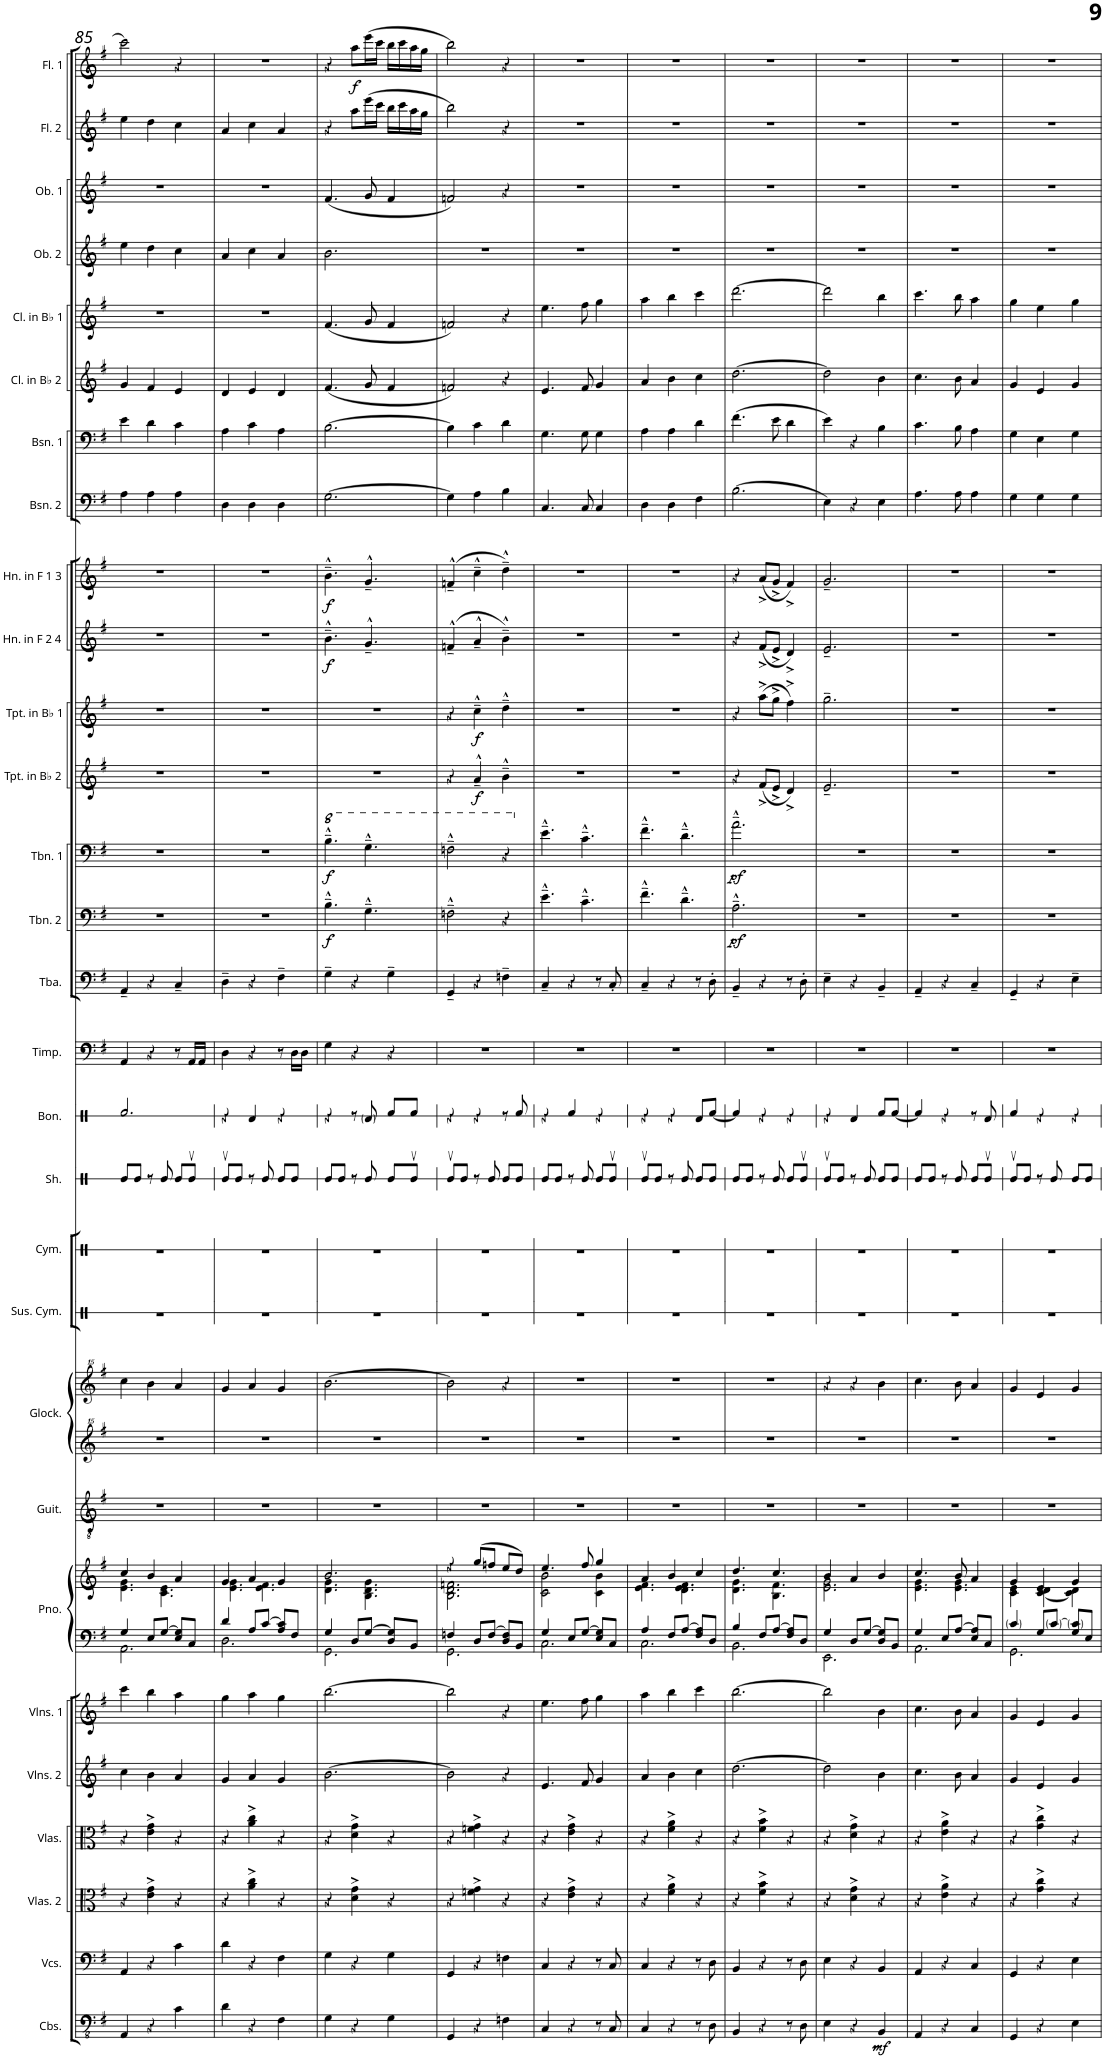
**kern	**dynam	**kern	**kern	**kern	**kern	**kern	**kern	**kern	**kern	**kern	**kern	**kern	**kern	**kern	**kern	**kern	**kern	**kern	**dynam	**kern	**dynam	**kern	**dynam	**kern	**dynam	**kern	**dynam	**kern	**dynam	**kern	**kern	**kern	**kern	**kern	**kern	**kern	**kern	**dynam
*part29	*part29	*part28	*part27	*part26	*part25	*part24	*part23	*part23	*part22	*part21	*part21	*part20	*part19	*part18	*part17	*part16	*part15	*part14	*part14	*part13	*part13	*part12	*part12	*part11	*part11	*part10	*part10	*part9	*part9	*part8	*part7	*part6	*part5	*part4	*part3	*part2	*part1	*part1
*staff31	*staff31	*staff30	*staff29	*staff28	*staff27	*staff26	*staff25	*staff24	*staff23	*staff22	*staff21	*staff20	*staff19	*staff18	*staff17	*staff16	*staff15	*staff14	*staff14	*staff13	*staff13	*staff12	*staff12	*staff11	*staff11	*staff10	*staff10	*staff9	*staff9	*staff8	*staff7	*staff6	*staff5	*staff4	*staff3	*staff2	*staff1	*staff1
*I"Contrabasses	*	*I"Violoncellos	*I"Violas 2	*I"Violas	*I"Violins 2	*I"Violins 1	*I"Piano	*	*I"Classical Guitar	*I"Glockenspiel	*	*I"Suspended Cymbal	*I"Cymbals	*I"Shaker	*I"Bongos	*I"Timpani	*I"Tuba	*I"Trombone 2	*	*I"Trombone 1	*	*I"Trumpet in Bb 2	*	*I"Trumpet in Bb 1	*	*I"Horn in F 2 &amp; 4	*	*I"Horn in F 1 &amp; 3	*	*I"Bassoon 2	*I"Bassoon 1	*I"Clarinet in Bb 2	*I"Clarinet in Bb 1	*I"Oboe 2	*I"Oboe 1	*I"Flute 2	*I"Flute 1	*
*I'Cbs.	*	*I'Vcs.	*I'Vlas. 2	*I'Vlas.	*I'Vlns. 2	*I'Vlns. 1	*I'Pno.	*	*I'Guit.	*I'Glock.	*	*I'Sus. Cym.	*I'Cym.	*I'Sh.	*I'Bon.	*I'Timp.	*I'Tba.	*I'Tbn. 2	*	*I'Tbn. 1	*	*I'Tpt. in Bb 2	*	*I'Tpt. in Bb 1	*	*I'Hn. in F 2 4	*	*I'Hn. in F 1 3	*	*I'Bsn. 2	*I'Bsn. 1	*I'Cl. in Bb 2	*I'Cl. in Bb 1	*I'Ob. 2	*I'Ob. 1	*I'Fl. 2	*I'Fl. 1	*
!!LO:PB:g=z
*clefFv4	*	*clefF4	*clefC3	*clefC3	*clefG2	*clefG2	*clefF4	*clefG2	*clefGv2	*clefG^^2	*clefG^^2	*clefX	*clefX	*clefX	*clefX	*clefF4	*clefF4	*clefF4	*	*clefF4	*	*clefG2	*	*clefG2	*	*clefG2	*	*clefG2	*	*clefF4	*clefF4	*clefG2	*clefG2	*clefG2	*clefG2	*clefG2	*clefG2	*
*	*	*	*	*	*	*	*	*	*	*	*	*	*	*	*	*	*	*	*	*	*	*Trd1c2	*	*Trd1c2	*	*Trd4c7	*	*Trd4c7	*	*	*	*Trd1c2	*Trd1c2	*	*	*	*	*
*k[f#]	*	*k[f#]	*k[f#]	*k[f#]	*k[f#]	*k[f#]	*k[f#]	*k[f#]	*k[f#]	*k[f#]	*k[f#]	*k[]	*k[]	*k[]	*k[]	*k[f#]	*k[f#]	*k[f#]	*	*k[f#]	*	*k[f#]	*	*k[f#]	*	*k[f#]	*	*k[f#]	*	*k[f#]	*k[f#]	*k[f#]	*k[f#]	*k[f#]	*k[f#]	*k[f#]	*k[f#]	*
*M3/4	*	*M3/4	*M3/4	*M3/4	*M3/4	*M3/4	*M3/4	*M3/4	*M3/4	*M3/4	*M3/4	*M3/4	*M3/4	*M3/4	*M3/4	*M3/4	*M3/4	*M3/4	*	*M3/4	*	*M3/4	*	*M3/4	*	*M3/4	*	*M3/4	*	*M3/4	*M3/4	*M3/4	*M3/4	*M3/4	*M3/4	*M3/4	*M3/4	*
=85	=85	=85	=85	=85	=85	=85	=85	=85	=85	=85	=85	=85	=85	=85	=85	=85	=85	=85	=85	=85	=85	=85	=85	=85	=85	=85	=85	=85	=85	=85	=85	=85	=85	=85	=85	=85	=85	=85
*	*	*	*	*	*	*	*^	*^	*	*	*	*	*	*	*	*	*	*	*	*	*	*	*	*	*	*	*	*	*	*	*	*	*	*	*	*	*	*
4AAA/	.	4AA/	4r	4r	4cc\	4ccc\	4G/	2.AA\	4cc/	4.e\ 4.g\	2.r	2.r	4cccc\	2.r	2.r	8Re/L	2.Rf/	4AA/	4AA~/	2.r	.	2.r	.	2.r	.	2.r	.	2.r	.	2.r	.	4A\	4e\	4g/	2.r	4ee\	2.r	4ee\	2ccc\	.
.	.	.	.	.	.	.	.	.	.	.	.	.	.	.	.	8Re/J	.	.	.	.	.	.	.	.	.	.	.	.	.	.	.	.	.	.	.	.	.	.	.	.
4r	.	4r	4e\^ 4g\^	4e\^ 4g\^	4b\	4bb\	8E/L	.	4b/	.	.	.	4bbb\	.	.	8r	.	4r	4r	.	.	.	.	.	.	.	.	.	.	.	.	4A\	4d\	4f#/	.	4dd\	.	4dd\	.	.
.	.	.	.	.	.	.	[8G/J	.	.	4.c\ 4.e\	.	.	.	.	.	8Re/	.	.	.	.	.	.	.	.	.	.	.	.	.	.	.	.	.	.	.	.	.	.	.	.
4C\	.	4c\	4r	4r	4a/	4aa\	8E/ 8G/]L	.	4a/	.	.	.	4aaa/	.	.	8Re/L	.	8r	4C~/	.	.	.	.	.	.	.	.	.	.	.	.	4A\	4c\	4e/	.	4cc\	.	4cc\	4r	.
.	.	.	.	.	.	.	8C/J	.	.	.	.	.	.	.	.	8Rev/J	.	16AA/LL	.	.	.	.	.	.	.	.	.	.	.	.	.	.	.	.	.	.	.	.	.	.
.	.	.	.	.	.	.	.	.	.	.	.	.	.	.	.	.	.	16AA/JJ	.	.	.	.	.	.	.	.	.	.	.	.	.	.	.	.	.	.	.	.	.	.
=86	=86	=86	=86	=86	=86	=86	=86	=86	=86	=86	=86	=86	=86	=86	=86	=86	=86	=86	=86	=86	=86	=86	=86	=86	=86	=86	=86	=86	=86	=86	=86	=86	=86	=86	=86	=86	=86	=86	=86	=86
4D\	.	4d\	4r	4r	4g/	4gg\	4d/	2.D\	4g/	4.e\ 4.g\	2.r	2.r	4ggg/	2.r	2.r	8Rev/L	4r	4D\	4D~\	2.r	.	2.r	.	2.r	.	2.r	.	2.r	.	2.r	.	4D\	4A\	4d/	2.r	4a/	2.r	4a/	2.r	.
.	.	.	.	.	.	.	.	.	.	.	.	.	.	.	.	8Re/J	.	.	.	.	.	.	.	.	.	.	.	.	.	.	.	.	.	.	.	.	.	.	.	.
4r	.	4r	4a\^ 4cc\^	4a\^ 4cc\^	4a/	4aa\	8A/L	.	4a/	.	.	.	4aaa/	.	.	8r	4Rd/	4r	4r	.	.	.	.	.	.	.	.	.	.	.	.	4D\	4c\	4e/	.	4cc\	.	4cc\	.	.
.	.	.	.	.	.	.	[8c/J	.	.	4.e\ 4.f#\	.	.	.	.	.	8Re/	.	.	.	.	.	.	.	.	.	.	.	.	.	.	.	.	.	.	.	.	.	.	.	.
4FF#\	.	4F#\	4r	4r	4g/	4gg\	8A/ 8c/]L	.	4g/	.	.	.	4ggg/	.	.	8Re/L	4r	8r	4F#~\	.	.	.	.	.	.	.	.	.	.	.	.	4D\	4A\	4d/	.	4a/	.	4a/	.	.
.	.	.	.	.	.	.	8F#/J	.	.	.	.	.	.	.	.	8Re/J	.	16D\LL	.	.	.	.	.	.	.	.	.	.	.	.	.	.	.	.	.	.	.	.	.	.
.	.	.	.	.	.	.	.	.	.	.	.	.	.	.	.	.	.	16D\JJ	.	.	.	.	.	.	.	.	.	.	.	.	.	.	.	.	.	.	.	.	.	.
=87	=87	=87	=87	=87	=87	=87	=87	=87	=87	=87	=87	=87	=87	=87	=87	=87	=87	=87	=87	=87	=87	=87	=87	=87	=87	=87	=87	=87	=87	=87	=87	=87	=87	=87	=87	=87	=87	=87	=87	=87
*	*	*	*	*	*	*	*	*	*	*	*	*	*	*	*	*	*	*	*	*	*	*8va	*	*	*	*	*	*	*	*	*	*	*	*	*	*	*	*	*	*
!	!	!	!	!	!	!	!	!	!	!	!	!	!	!	!	!	!	!	!	!	!LO:DY:b	!	!LO:DY:b	!	!	!	!	!	!LO:DY:b	!	!LO:DY:b	!	!	!	!	!	!	!	!	!
4GG\	.	4G\	4r	4r	[2.b\	[2.bb\	4G/	2.GG\	2.b/	4.d\ 4.g\	2.r	2.r	[2.bbb\	2.r	2.r	8Re/L	4r	4G\	4G~\	4.B~^^\	f	4.b~^^\	f	2.r	.	2.r	.	4.b~^^\	f	4.b~^^\	f	[2.G\	[2.B\	(4.f#/	(4.f#/	2.b\	(4.f#/	4r	4r	.
.	.	.	.	.	.	.	.	.	.	.	.	.	.	.	.	8Re/J	.	.	.	.	.	.	.	.	.	.	.	.	.	.	.	.	.	.	.	.	.	.	.	.
!	!	!	!	!	!	!	!	!	!	!	!	!	!	!	!	!	!	!	!	!	!	!	!	!	!	!	!	!	!	!	!	!	!	!	!	!	!	!	!	!LO:DY:b
4r	.	4r	4d\^ 4g\^	4d\^ 4g\^	.	.	8D/L	.	.	.	.	.	.	.	.	8r	8r	4r	4r	.	.	.	.	.	.	.	.	.	.	.	.	.	.	.	.	.	.	8aa\L	8aa\L	f
.	.	.	.	.	.	.	[8G/J	.	.	4.B\ 4.d\ 4.g\	.	.	.	.	.	8Re/	8Rd/	.	.	4.G~^^\	.	4.g~^^\	.	.	.	.	.	4.g~^^/	.	4.g~^^/	.	.	.	8g/	8g/	.	8g/	(16eee\L	(16eee\L	.
.	.	.	.	.	.	.	.	.	.	.	.	.	.	.	.	.	.	.	.	.	.	.	.	.	.	.	.	.	.	.	.	.	.	.	.	.	.	16ccc\JJ	16ccc\JJ	.
4GG\	.	4G\	4r	4r	.	.	8D/ 8G/]L	.	.	.	.	.	.	.	.	8Re/L	8Rf/L	4r	4G~\	.	.	.	.	.	.	.	.	.	.	.	.	.	.	4f#/	4f#/	.	4f#/	16bb\LL	16bb\LL	.
.	.	.	.	.	.	.	.	.	.	.	.	.	.	.	.	.	.	.	.	.	.	.	.	.	.	.	.	.	.	.	.	.	.	.	.	.	.	16ccc\	16ccc\	.
.	.	.	.	.	.	.	8BB/J	.	.	.	.	.	.	.	.	8Rev/J	8Rf/J	.	.	.	.	.	.	.	.	.	.	.	.	.	.	.	.	.	.	.	.	16aa\	16aa\	.
.	.	.	.	.	.	.	.	.	.	.	.	.	.	.	.	.	.	.	.	.	.	.	.	.	.	.	.	.	.	.	.	.	.	.	.	.	.	16gg\JJ	16gg\JJ	.
=88	=88	=88	=88	=88	=88	=88	=88	=88	=88	=88	=88	=88	=88	=88	=88	=88	=88	=88	=88	=88	=88	=88	=88	=88	=88	=88	=88	=88	=88	=88	=88	=88	=88	=88	=88	=88	=88	=88	=88	=88
4GGG/	.	4GG/	4r	4r	2b\]	2bb\]	4Fn/	2.GG\	4r	2.B\ 2.d\ 2.fn\	2.r	2.r	2bbb\]	2.r	2.r	8Rev/L	4r	2.r	4GG~/	2Fn~^^\	.	2fn~^^\	.	4r	.	4r	.	(4fn~^^/	.	(4fn~^^/	.	4G\]	4B\]	2fn/)	2fn/)	2.r	2fn/)	2bb\)	2bb\)	.
.	.	.	.	.	.	.	.	.	.	.	.	.	.	.	.	8Re/J	.	.	.	.	.	.	.	.	.	.	.	.	.	.	.	.	.	.	.	.	.	.	.	.
!	!	!	!	!	!	!	!	!	!	!	!	!	!	!	!	!	!	!	!	!	!	!	!	!	!LO:DY:b	!	!LO:DY:b	!	!	!	!	!	!	!	!	!	!	!	!	!
4r	.	4r	4fn\^ 4g\^	4fn\^ 4g\^	.	.	8D/L	.	(8gg/L	.	.	.	.	.	.	8r	4r	.	4r	.	.	.	.	4a~^^/	f	4cc~^^\	f	4a~^^/	.	4cc~^^\	.	4A\	4c\	.	.	.	.	.	.	.
.	.	.	.	.	.	.	[8F/J	.	8ffn/J	.	.	.	.	.	.	8Re/	.	.	.	.	.	.	.	.	.	.	.	.	.	.	.	.	.	.	.	.	.	.	.	.
4FFn\	.	4Fn\	4r	4r	4r	4r	8D/ 8F/]L	.	8ee/L	.	.	.	4r	.	.	8Re/L	8r	.	4Fn~\	4r	.	4r	.	4b~^^\	.	4dd~^^\	.	4b~^^\)	.	4dd~^^\)	.	4B\	4d\	4r	4r	.	4r	4r	4r	.
.	.	.	.	.	.	.	8BB/J	.	8dd/J)	.	.	.	.	.	.	8Re/J	8Rf/	.	.	.	.	.	.	.	.	.	.	.	.	.	.	.	.	.	.	.	.	.	.	.
=89	=89	=89	=89	=89	=89	=89	=89	=89	=89	=89	=89	=89	=89	=89	=89	=89	=89	=89	=89	=89	=89	=89	=89	=89	=89	=89	=89	=89	=89	=89	=89	=89	=89	=89	=89	=89	=89	=89	=89	=89
*	*	*	*	*	*	*	*	*	*	*	*	*	*	*	*	*	*	*	*	*	*	*X8va	*	*	*	*	*	*	*	*	*	*	*	*	*	*	*	*	*	*
4CC/	.	4C/	4r	4r	4.e/	4.ee\	4G/	2.C\	4.ee/	2c\ 2b\	2.r	2.r	2.r	2.r	2.r	8Re/L	4r	2.r	4C~/	4.e~^^\	.	4.e~^^\	.	2.r	.	2.r	.	2.r	.	2.r	.	4.C/	4.G\	4.e/	4.ee\	2.r	2.r	2.r	2.r	.
.	.	.	.	.	.	.	.	.	.	.	.	.	.	.	.	8Re/J	.	.	.	.	.	.	.	.	.	.	.	.	.	.	.	.	.	.	.	.	.	.	.	.
4r	.	4r	4e\^ 4g\^	4e\^ 4g\^	.	.	8E/L	.	.	.	.	.	.	.	.	8r	4Rf/	.	4r	.	.	.	.	.	.	.	.	.	.	.	.	.	.	.	.	.	.	.	.	.
.	.	.	.	.	8f#/	8ff#\	[8G/J	.	8ff#/	.	.	.	.	.	.	8Re/	.	.	.	4.c~^^\	.	4.c~^^\	.	.	.	.	.	.	.	.	.	8C/	8G\	8f#/	8ff#\	.	.	.	.	.
8r	.	8r	4r	4r	4g/	4gg\	8E/ 8G/]L	.	4gg/	4c\ 4b\	.	.	.	.	.	8Re/L	4r	.	8r	.	.	.	.	.	.	.	.	.	.	.	.	4C/	4G\	4g/	4gg\	.	.	.	.	.
8CC/	.	8C/	.	.	.	.	8C/J	.	.	.	.	.	.	.	.	8Rev/J	.	.	8C'/	.	.	.	.	.	.	.	.	.	.	.	.	.	.	.	.	.	.	.	.	.
=90	=90	=90	=90	=90	=90	=90	=90	=90	=90	=90	=90	=90	=90	=90	=90	=90	=90	=90	=90	=90	=90	=90	=90	=90	=90	=90	=90	=90	=90	=90	=90	=90	=90	=90	=90	=90	=90	=90	=90	=90
4CC/	.	4C/	4r	4r	4a/	4aa\	4A/	2.C\	4a/	4.e\ 4.f#\	2.r	2.r	2.r	2.r	2.r	8Rev/L	4r	2.r	4C~/	4.f#~^^\	.	4.f#~^^\	.	2.r	.	2.r	.	2.r	.	2.r	.	4D\	4A\	4a/	4aa\	2.r	2.r	2.r	2.r	.
.	.	.	.	.	.	.	.	.	.	.	.	.	.	.	.	8Re/J	.	.	.	.	.	.	.	.	.	.	.	.	.	.	.	.	.	.	.	.	.	.	.	.
4r	.	4r	4f#\^ 4a\^	4f#\^ 4a\^	4b\	4bb\	8F#/L	.	4b/	.	.	.	.	.	.	8r	4r	.	4r	.	.	.	.	.	.	.	.	.	.	.	.	4D\	4A\	4b\	4bb\	.	.	.	.	.
.	.	.	.	.	.	.	[8A/J	.	.	4.d\ 4.e\ 4.f#\	.	.	.	.	.	8Re/	.	.	.	4.d~^^\	.	4.d~^^\	.	.	.	.	.	.	.	.	.	.	.	.	.	.	.	.	.	.
8r	.	8r	4r	4r	4cc\	4ccc\	8F#/ 8A/]L	.	4cc/	.	.	.	.	.	.	8Re/L	8Rd/L	.	8r	.	.	.	.	.	.	.	.	.	.	.	.	4F#\	4d\	4cc\	4ccc\	.	.	.	.	.
8DD\	.	8D\	.	.	.	.	8D/J	.	.	.	.	.	.	.	.	8Re/J	[8Rf/J	.	8D'\	.	.	.	.	.	.	.	.	.	.	.	.	.	.	.	.	.	.	.	.	.
=91	=91	=91	=91	=91	=91	=91	=91	=91	=91	=91	=91	=91	=91	=91	=91	=91	=91	=91	=91	=91	=91	=91	=91	=91	=91	=91	=91	=91	=91	=91	=91	=91	=91	=91	=91	=91	=91	=91	=91	=91
!	!	!	!	!	!	!	!	!	!	!	!	!	!	!	!	!	!	!	!	!	!LO:DY:b	!	!LO:DY:b	!	!	!	!	!	!	!	!	!	!	!	!	!	!	!	!	!
4BBB/	.	4BB/	4r	4r	[2.dd\	[2.bb\	4B/	2.BB\	4.dd/	4.d\ 4.g\	2.r	2.r	2.r	2.r	2.r	8Re/L	4Rf/]	2.r	4BB~/	2.A~^^\	other-dynamics	2.a~^^\	other-dynamics	4r	.	4r	.	4r	.	4r	.	(2.B\	(4.f#\	[2.dd\	[2.ddd\	2.r	2.r	2.r	2.r	.
.	.	.	.	.	.	.	.	.	.	.	.	.	.	.	.	8Re/J	.	.	.	.	.	.	.	.	.	.	.	.	.	.	.	.	.	.	.	.	.	.	.	.
4r	.	4r	4f#\^ 4b\^	4f#\^ 4b\^	.	.	8F#/L	.	.	.	.	.	.	.	.	8r	4r	.	4r	.	.	.	.	(8f#^/L	.	(8aa^\L	.	(8f#^/L	.	(8a^/L	.	.	.	.	.	.	.	.	.	.
.	.	.	.	.	.	.	[8A/J	.	4.cc/	4.B\ 4.f#\	.	.	.	.	.	8Re/	.	.	.	.	.	.	.	8e^/J	.	8gg^\J	.	8e^/J	.	8g^/J	.	.	8e\	.	.	.	.	.	.	.
8r	.	8r	4r	4r	.	.	8F#/ 8A/]L	.	.	.	.	.	.	.	.	8Re/L	4r	.	8r	.	.	.	.	4d^/)	.	4ff#^\)	.	4d^/)	.	4f#^/)	.	.	4d\	.	.	.	.	.	.	.
8DD\	.	8D\	.	.	.	.	8D/J	.	.	.	.	.	.	.	.	8Rev/J	.	.	8D'\	.	.	.	.	.	.	.	.	.	.	.	.	.	.	.	.	.	.	.	.	.
=92	=92	=92	=92	=92	=92	=92	=92	=92	=92	=92	=92	=92	=92	=92	=92	=92	=92	=92	=92	=92	=92	=92	=92	=92	=92	=92	=92	=92	=92	=92	=92	=92	=92	=92	=92	=92	=92	=92	=92	=92
4EE\	.	4E\	4r	4r	2dd\]	2bb\]	4G/	2.EE\	4b/	2.e\ 2.g\	2.r	2.r	4r	2.r	2.r	8Rev/L	4r	2.r	4E~\	2.r	.	2.r	.	2.e~/	.	2.gg~\	.	2.e~/	.	2.g~/	.	4E\)	4e\)	2dd\]	2ddd\]	2.r	2.r	2.r	2.r	.
.	.	.	.	.	.	.	.	.	.	.	.	.	.	.	.	8Re/J	.	.	.	.	.	.	.	.	.	.	.	.	.	.	.	.	.	.	.	.	.	.	.	.
4r	.	4r	4d\^ 4g\^	4d\^ 4g\^	.	.	8D/L	.	4a/	.	.	.	4r	.	.	8r	4Rd/	.	4r	.	.	.	.	.	.	.	.	.	.	.	.	4r	4r	.	.	.	.	.	.	.
.	.	.	.	.	.	.	[8G/J	.	.	.	.	.	.	.	.	8Re/	.	.	.	.	.	.	.	.	.	.	.	.	.	.	.	.	.	.	.	.	.	.	.	.
!	!LO:DY:b	!	!	!	!	!	!	!	!	!	!	!	!	!	!	!	!	!	!	!	!	!	!	!	!	!	!	!	!	!	!	!	!	!	!	!	!	!	!	!
4BBB/	mf	4BB/	4r	4r	4b\	4b\	8D/ 8G/]L	.	4b/	.	.	.	4bbb\	.	.	8Re/L	8Rf/L	.	4BB~/	.	.	.	.	.	.	.	.	.	.	.	.	4E\	4B\	4b\	4bb\	.	.	.	.	.
.	.	.	.	.	.	.	8BB/J	.	.	.	.	.	.	.	.	8Re/J	[8Rf/J	.	.	.	.	.	.	.	.	.	.	.	.	.	.	.	.	.	.	.	.	.	.	.
=93	=93	=93	=93	=93	=93	=93	=93	=93	=93	=93	=93	=93	=93	=93	=93	=93	=93	=93	=93	=93	=93	=93	=93	=93	=93	=93	=93	=93	=93	=93	=93	=93	=93	=93	=93	=93	=93	=93	=93	=93
4AAA/	.	4AA/	4r	4r	4.cc\	4.cc\	4G/	2.AA\	4.cc/	4.e\ 4.g\	2.r	2.r	4.cccc\	2.r	2.r	8Re/L	4Rf/]	2.r	4AA~/	2.r	.	2.r	.	2.r	.	2.r	.	2.r	.	2.r	.	4.A\	4.c\	4.cc\	4.ccc\	2.r	2.r	2.r	2.r	.
.	.	.	.	.	.	.	.	.	.	.	.	.	.	.	.	8Re/J	.	.	.	.	.	.	.	.	.	.	.	.	.	.	.	.	.	.	.	.	.	.	.	.
4r	.	4r	4e\^ 4a\^	4e\^ 4a\^	.	.	8E/L	.	.	.	.	.	.	.	.	8r	4r	.	4r	.	.	.	.	.	.	.	.	.	.	.	.	.	.	.	.	.	.	.	.	.
.	.	.	.	.	8b\	8b\	[8A/J	.	8b/	4.e\ 4.g\	.	.	8bbb\	.	.	8Re/	.	.	.	.	.	.	.	.	.	.	.	.	.	.	.	8A\	8B\	8b\	8bb\	.	.	.	.	.
4CC/	.	4C/	4r	4r	4a/	4a/	8E/ 8A/]L	.	4a/	.	.	.	4aaa/	.	.	8Re/L	8r	.	4C~/	.	.	.	.	.	.	.	.	.	.	.	.	4A\	4A\	4a/	4aa\	.	.	.	.	.
.	.	.	.	.	.	.	8C/J	.	.	.	.	.	.	.	.	8Rev/J	8Rd/	.	.	.	.	.	.	.	.	.	.	.	.	.	.	.	.	.	.	.	.	.	.	.
=94	=94	=94	=94	=94	=94	=94	=94	=94	=94	=94	=94	=94	=94	=94	=94	=94	=94	=94	=94	=94	=94	=94	=94	=94	=94	=94	=94	=94	=94	=94	=94	=94	=94	=94	=94	=94	=94	=94	=94	=94
4GGG/	.	4GG/	4r	4r	4g/	4g/	4c/	2.GG\	4g/	4c\ 4e\	2.r	2.r	4ggg/	2.r	2.r	8Rev/L	4Rf/	2.r	4GG~/	2.r	.	2.r	.	2.r	.	2.r	.	2.r	.	2.r	.	4G\	4G\	4g/	4gg\	2.r	2.r	2.r	2.r	.
.	.	.	.	.	.	.	.	.	.	.	.	.	.	.	.	8Re/J	.	.	.	.	.	.	.	.	.	.	.	.	.	.	.	.	.	.	.	.	.	.	.	.
4r	.	4r	4g\^ 4cc\^	4g\^ 4cc\^	4e/	4e/	8G/L	.	4e/	[4c\ 4d\	.	.	4eee/	.	.	8r	4r	.	4r	.	.	.	.	.	.	.	.	.	.	.	.	4G\	4E\	4e/	4ee\	.	.	.	.	.
.	.	.	.	.	.	.	[8c/J	.	.	.	.	.	.	.	.	8Re/	.	.	.	.	.	.	.	.	.	.	.	.	.	.	.	.	.	.	.	.	.	.	.	.
4EE\	.	4E\	4r	4r	4g/	4g/	8G/ 8c/]L	.	4g/	4c\] 4d\	.	.	4ggg/	.	.	8Re/L	4r	.	4E~\	.	.	.	.	.	.	.	.	.	.	.	.	4G\	4G\	4g/	4gg\	.	.	.	.	.
.	.	.	.	.	.	.	8E/J	.	.	.	.	.	.	.	.	8Re/J	.	.	.	.	.	.	.	.	.	.	.	.	.	.	.	.	.	.	.	.	.	.	.	.
*	*	*	*	*	*	*	*v	*v	*	*	*	*	*	*	*	*	*	*	*	*	*	*	*	*	*	*	*	*	*	*	*	*	*	*	*	*	*	*	*	*
*	*	*	*	*	*	*	*	*v	*v	*	*	*	*	*	*	*	*	*	*	*	*	*	*	*	*	*	*	*	*	*	*	*	*	*	*	*	*	*	*
=	=	=	=	=	=	=	=	=	=	=	=	=	=	=	=	=	=	=	=	=	=	=	=	=	=	=	=	=	=	=	=	=	=	=	=	=	=	=
*-	*-	*-	*-	*-	*-	*-	*-	*-	*-	*-	*-	*-	*-	*-	*-	*-	*-	*-	*-	*-	*-	*-	*-	*-	*-	*-	*-	*-	*-	*-	*-	*-	*-	*-	*-	*-	*-	*-
